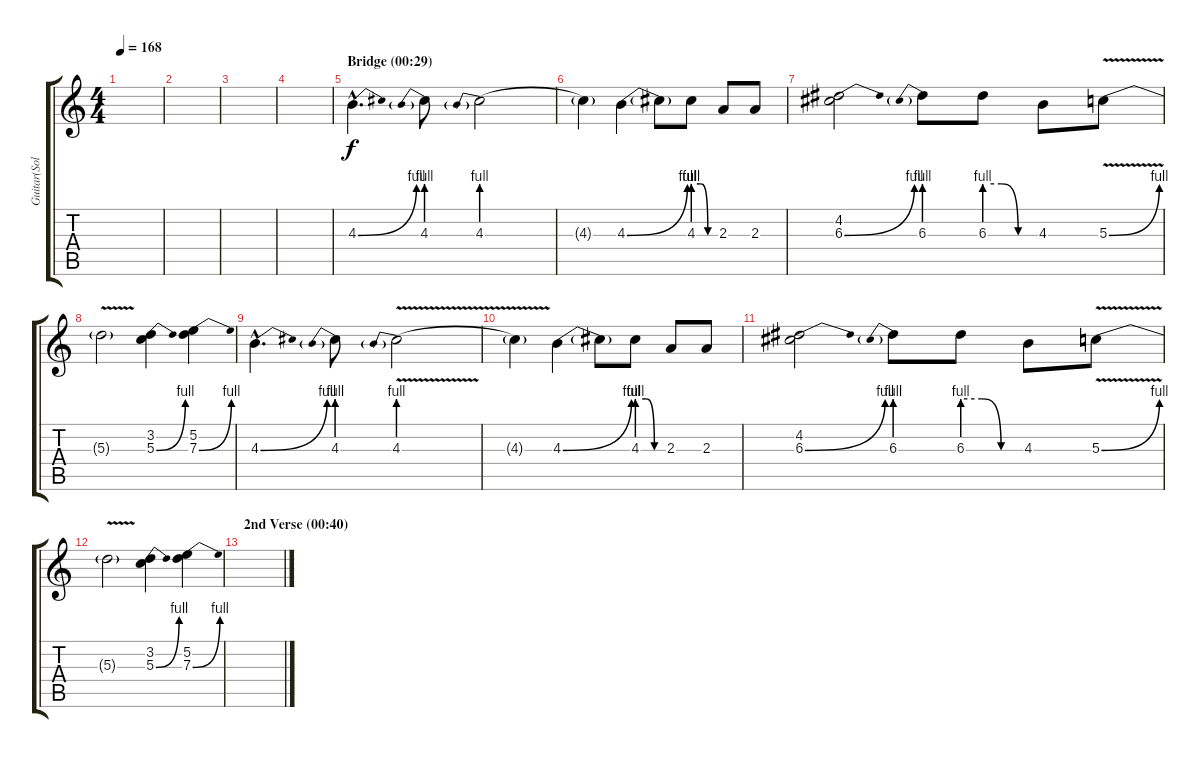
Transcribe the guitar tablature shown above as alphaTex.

\track ("Guitar(Solo) (Slash)" "Guitar(Sol") {instrument distortionguitar}
\staff {score tabs}
\tuning (E4 B3 G3 D3 A2 E2) {hide}
\ts (4 4)
\tempo 168
\clef g2
\ks c
|
|
|
|
\section ("" "Bridge (00:29)")
4.3{be (bend 0 0 60 4) hac}.4{d} 4.3{be (prebend 0 4 60 4)}.8 4.3{be (prebend 0 4 60 4)}.2 |
4.3{t}.4 4.3{be (bend 0 0 60 4)}.4 4.3{t}.8 4.3{be (custom 0 4 20 4 40 0 60 0)}.8 2.3.8 2.3.8 |
(4.2 6.3{be (bend 0 0 60 4)}).2 6.3{be (prebend 0 4 60 4)}.8 6.3{be (custom 0 4 20 4 40 0 60 0)}.8 4.3.8 5.3{be (bend 0 0 60 4) v}.8 |
5.3{t}.2 (3.2 5.3{be (bend 0 0 60 4)}).4 (5.2 7.3{be (bend 0 0 60 4)}).4 |
4.3{be (bend 0 0 60 4) hac}.4{d} 4.3{be (prebend 0 4 60 4)}.8 4.3{be (prebend 0 4 60 4) v}.2 |
4.3{t}.4 4.3{be (bend 0 0 60 4)}.4 4.3{t}.8 4.3{be (custom 0 4 20 4 40 0 60 0)}.8 2.3.8 2.3.8 |
(4.2 6.3{be (bend 0 0 60 4)}).2 6.3{be (prebend 0 4 60 4)}.8 6.3{be (custom 0 4 20 4 40 0 60 0)}.8 4.3.8 5.3{be (bend 0 0 60 4) v}.8 |
5.3{t}.2 (3.2 5.3{be (bend 0 0 60 4)}).4 (5.2 7.3{be (bend 0 0 60 4)}).4 |
\section ("" "2nd Verse (00:40)")
